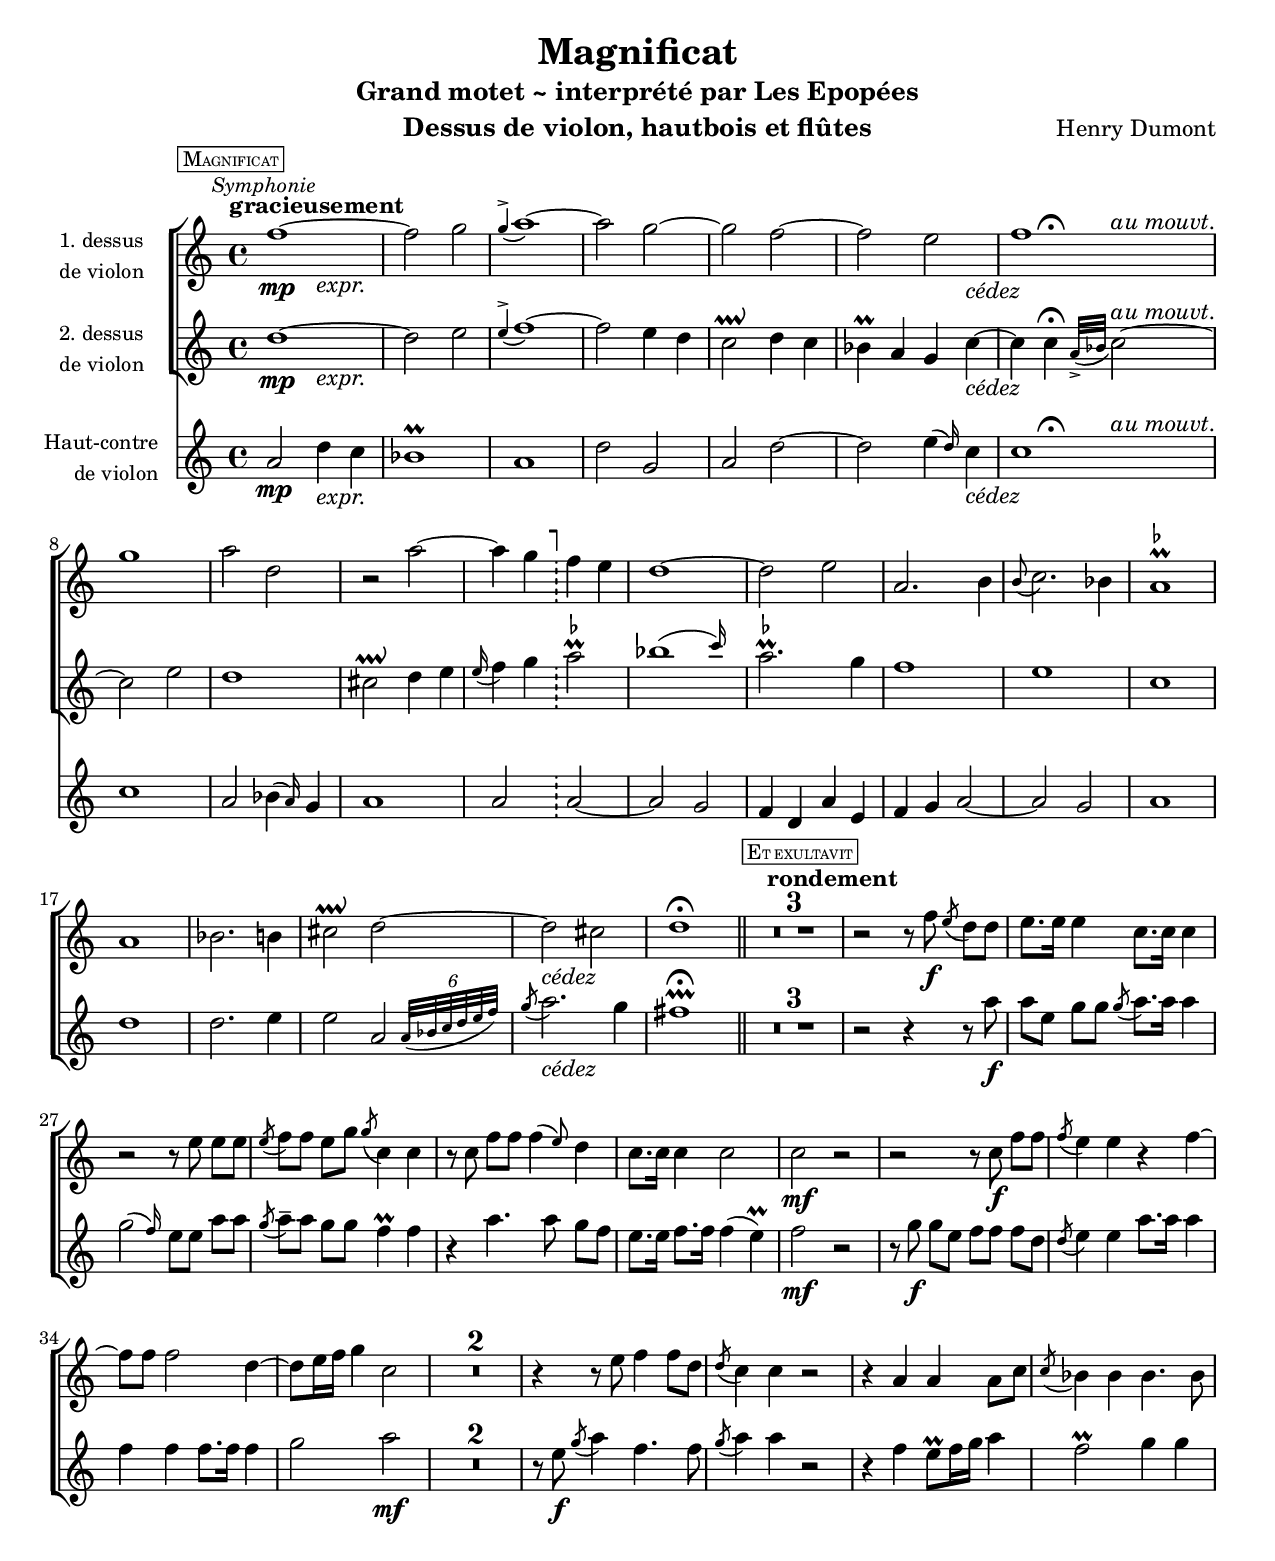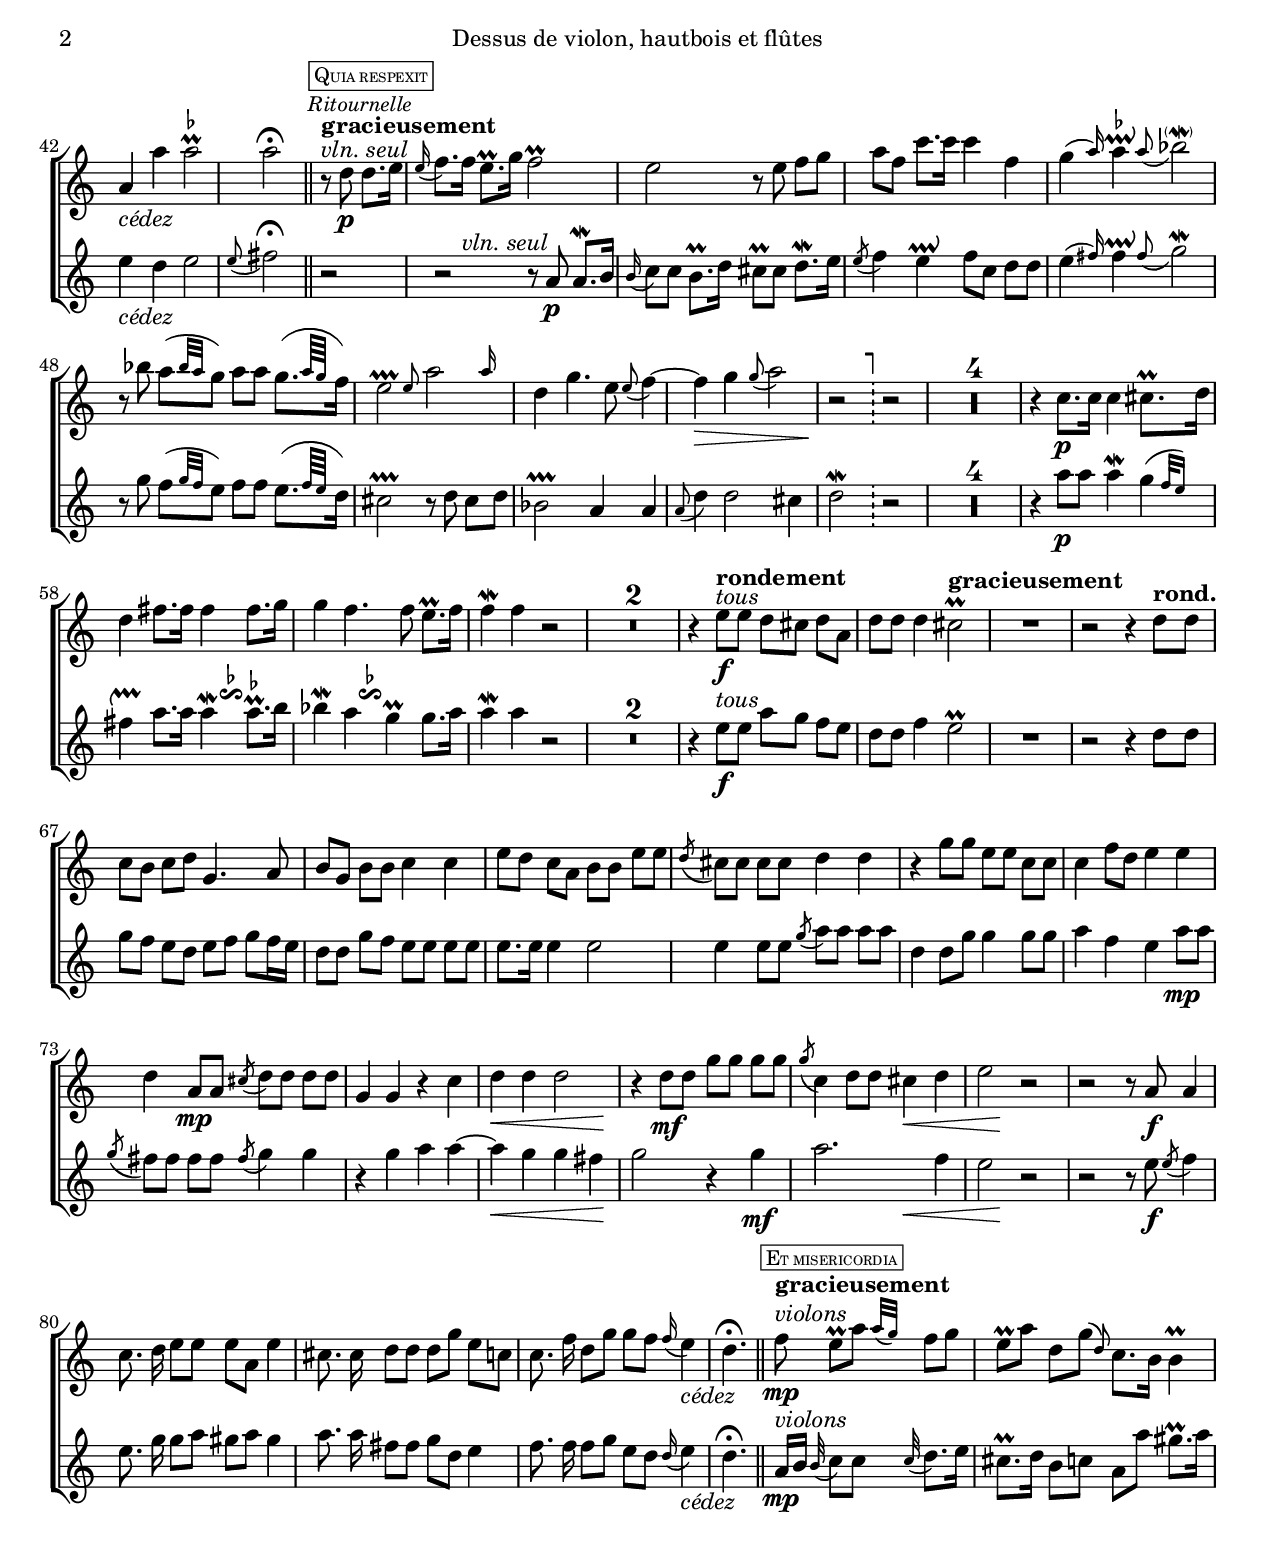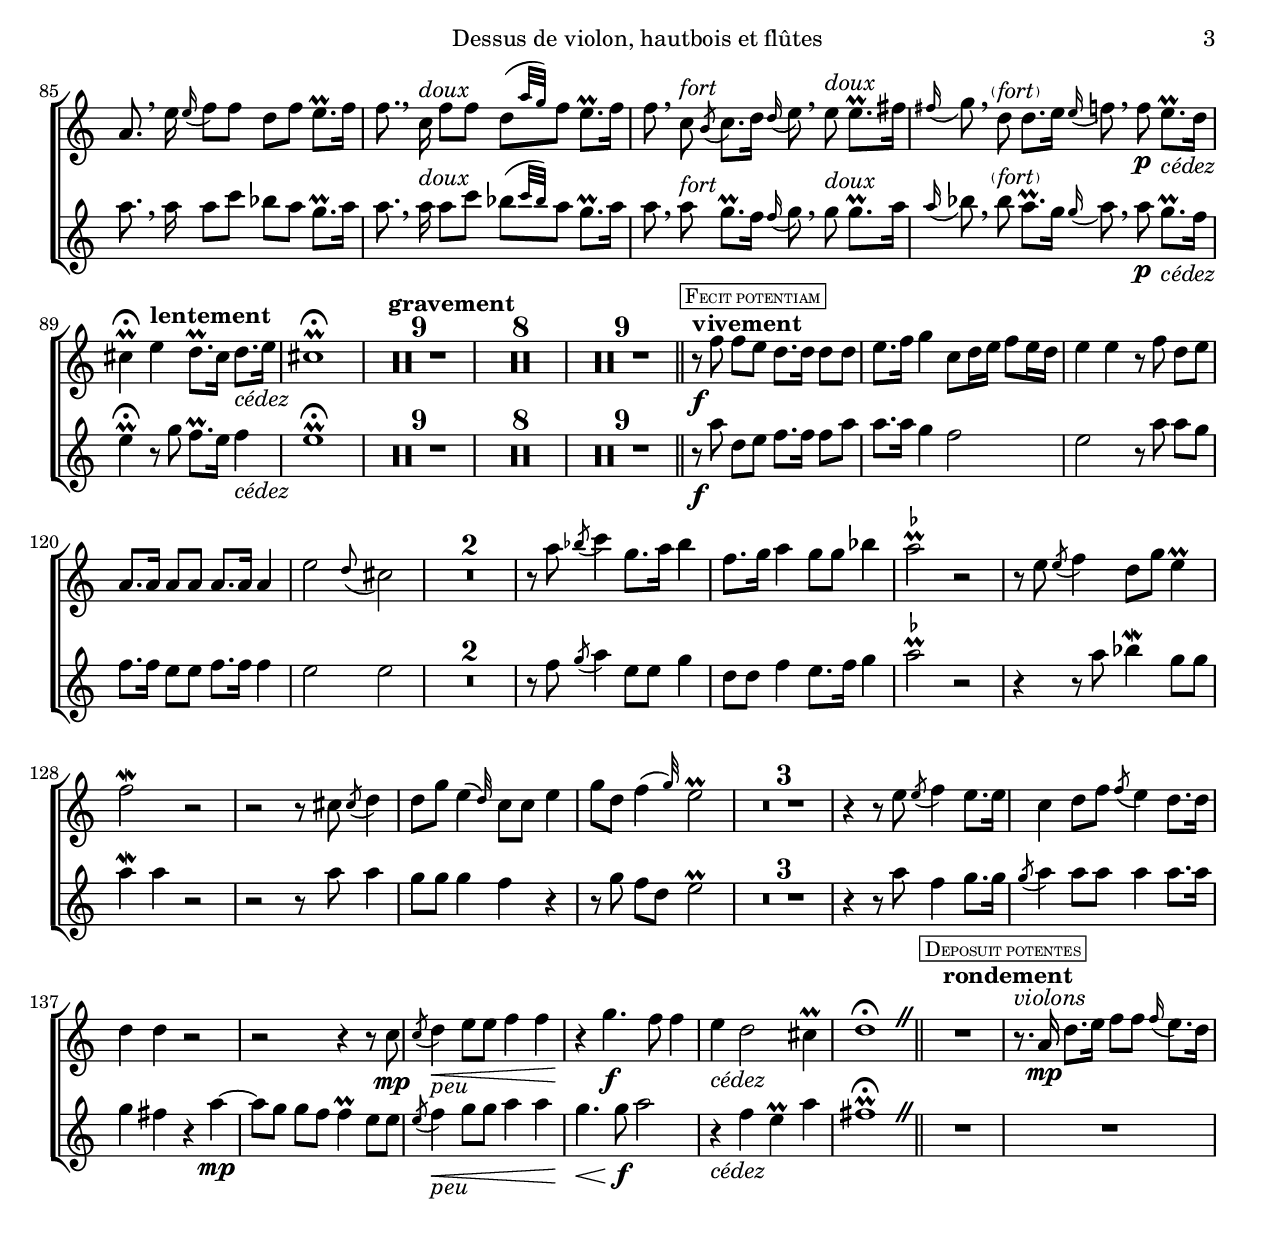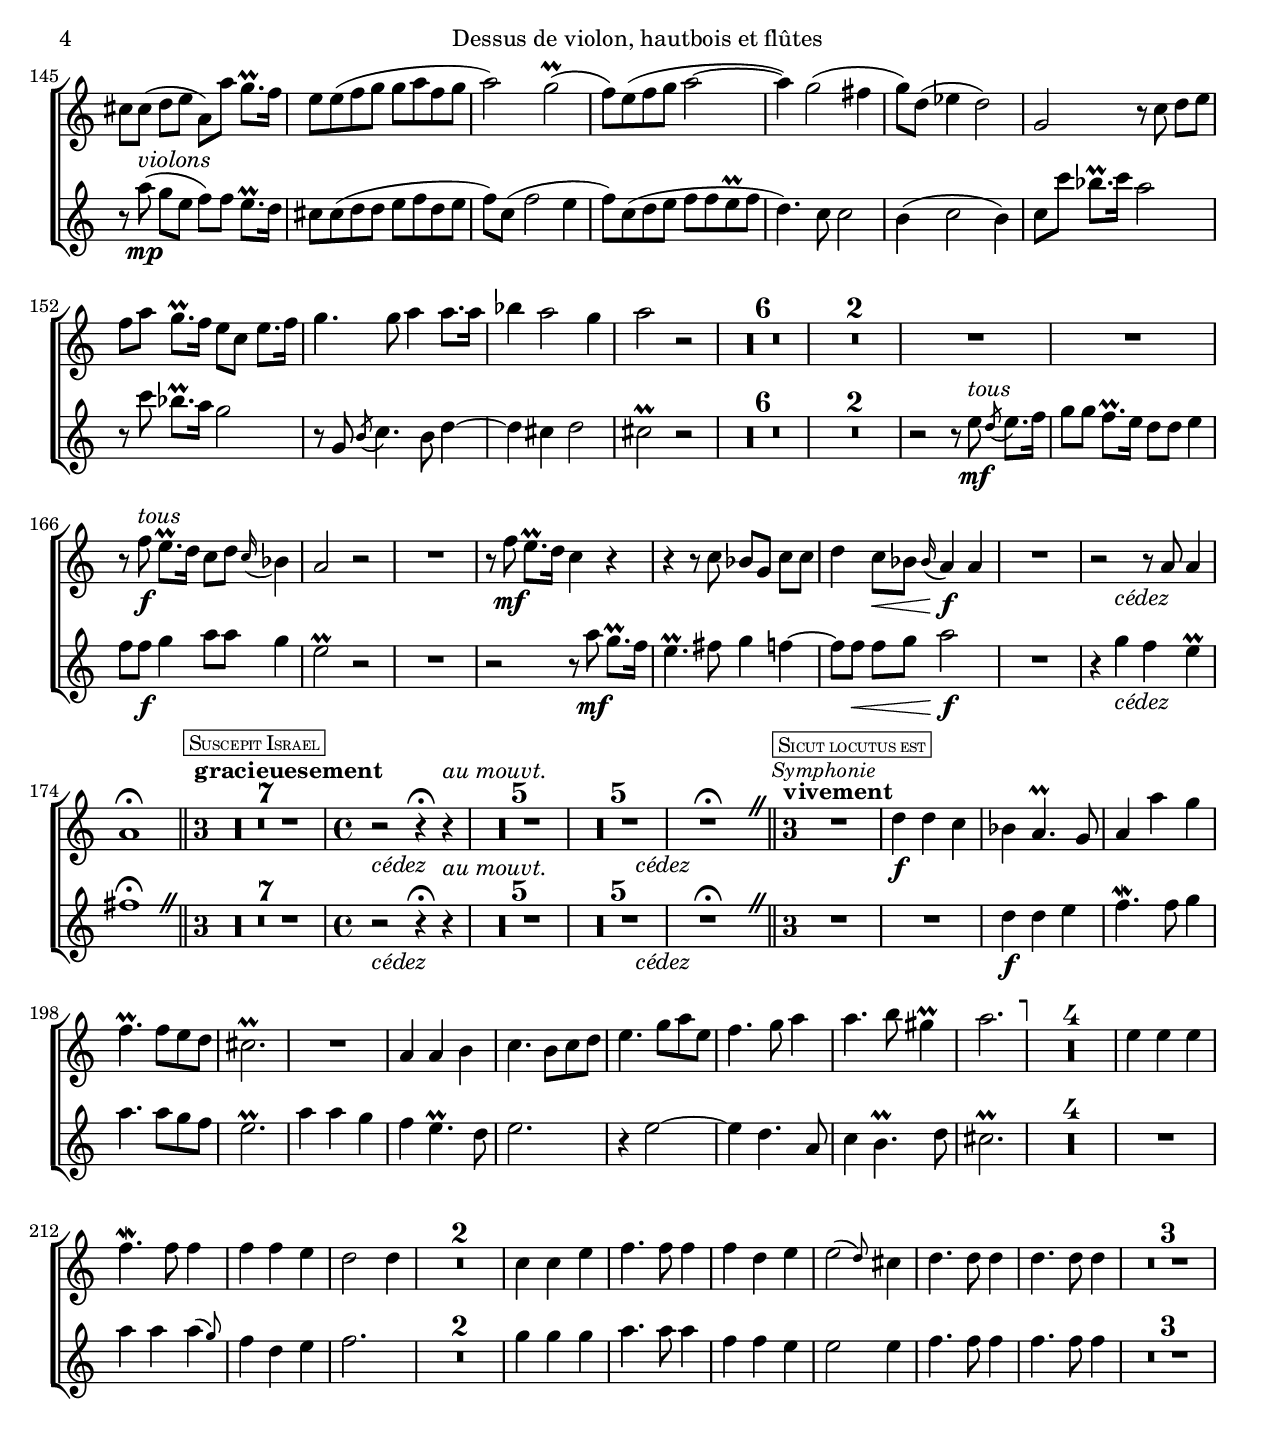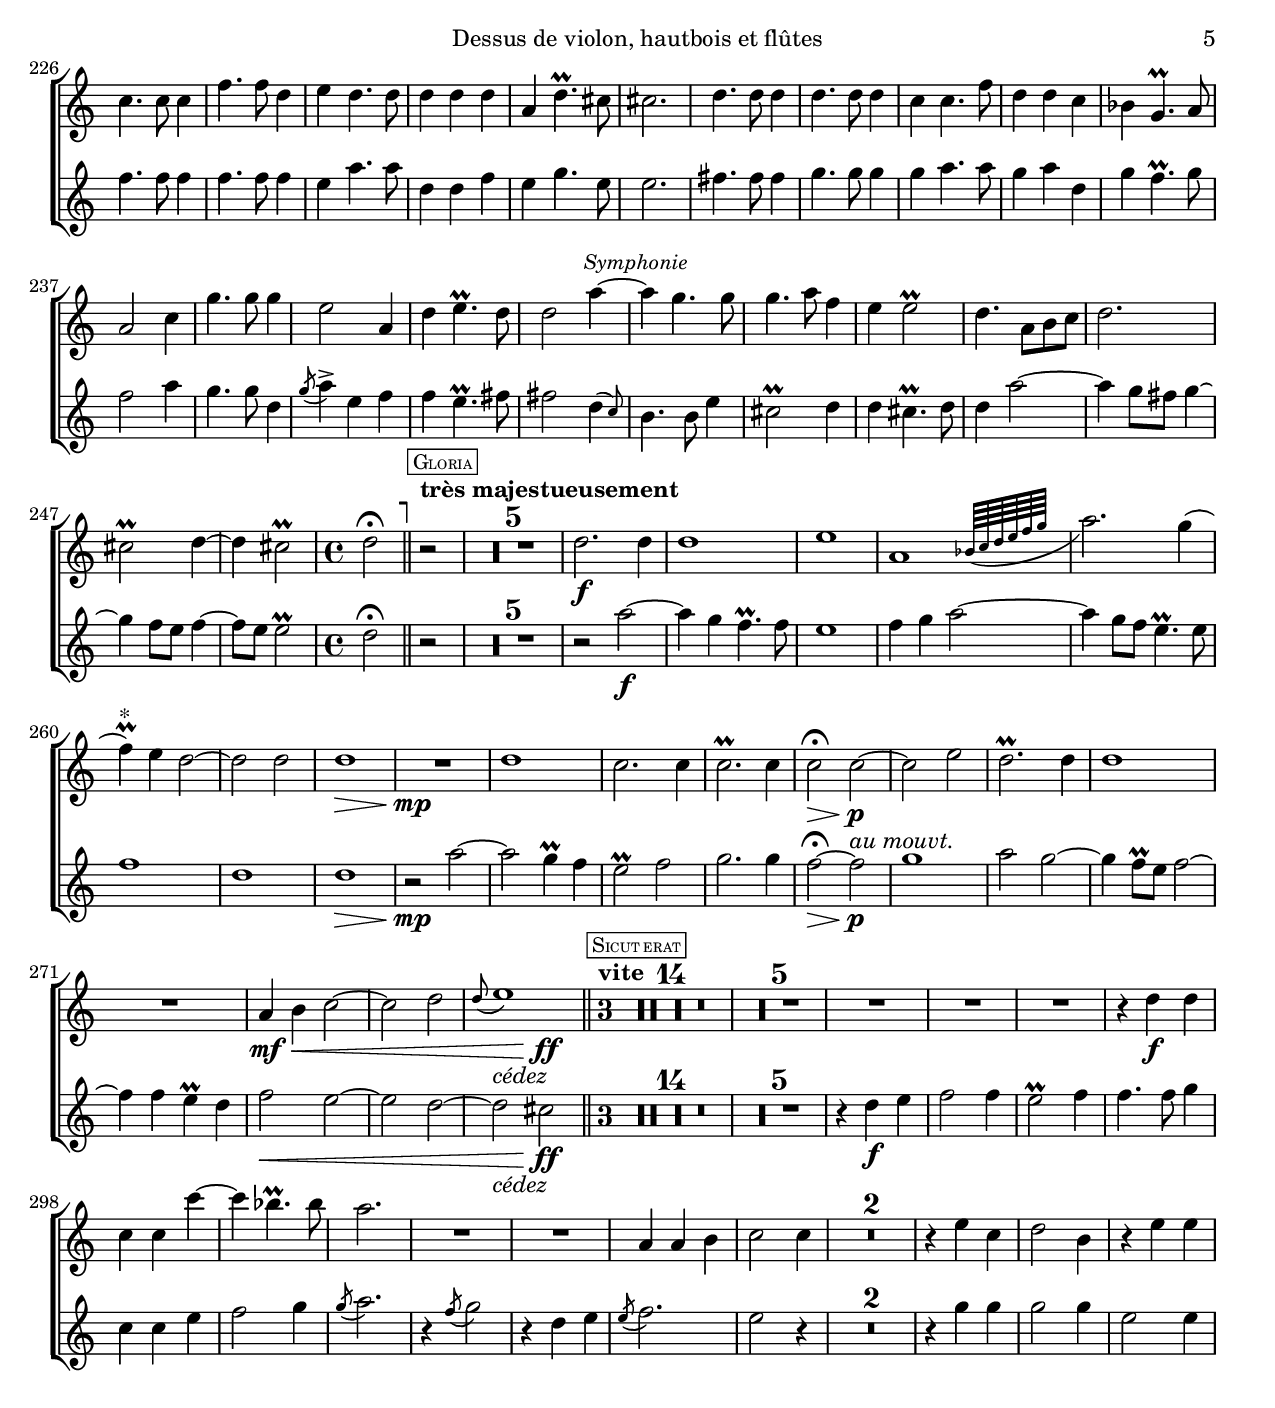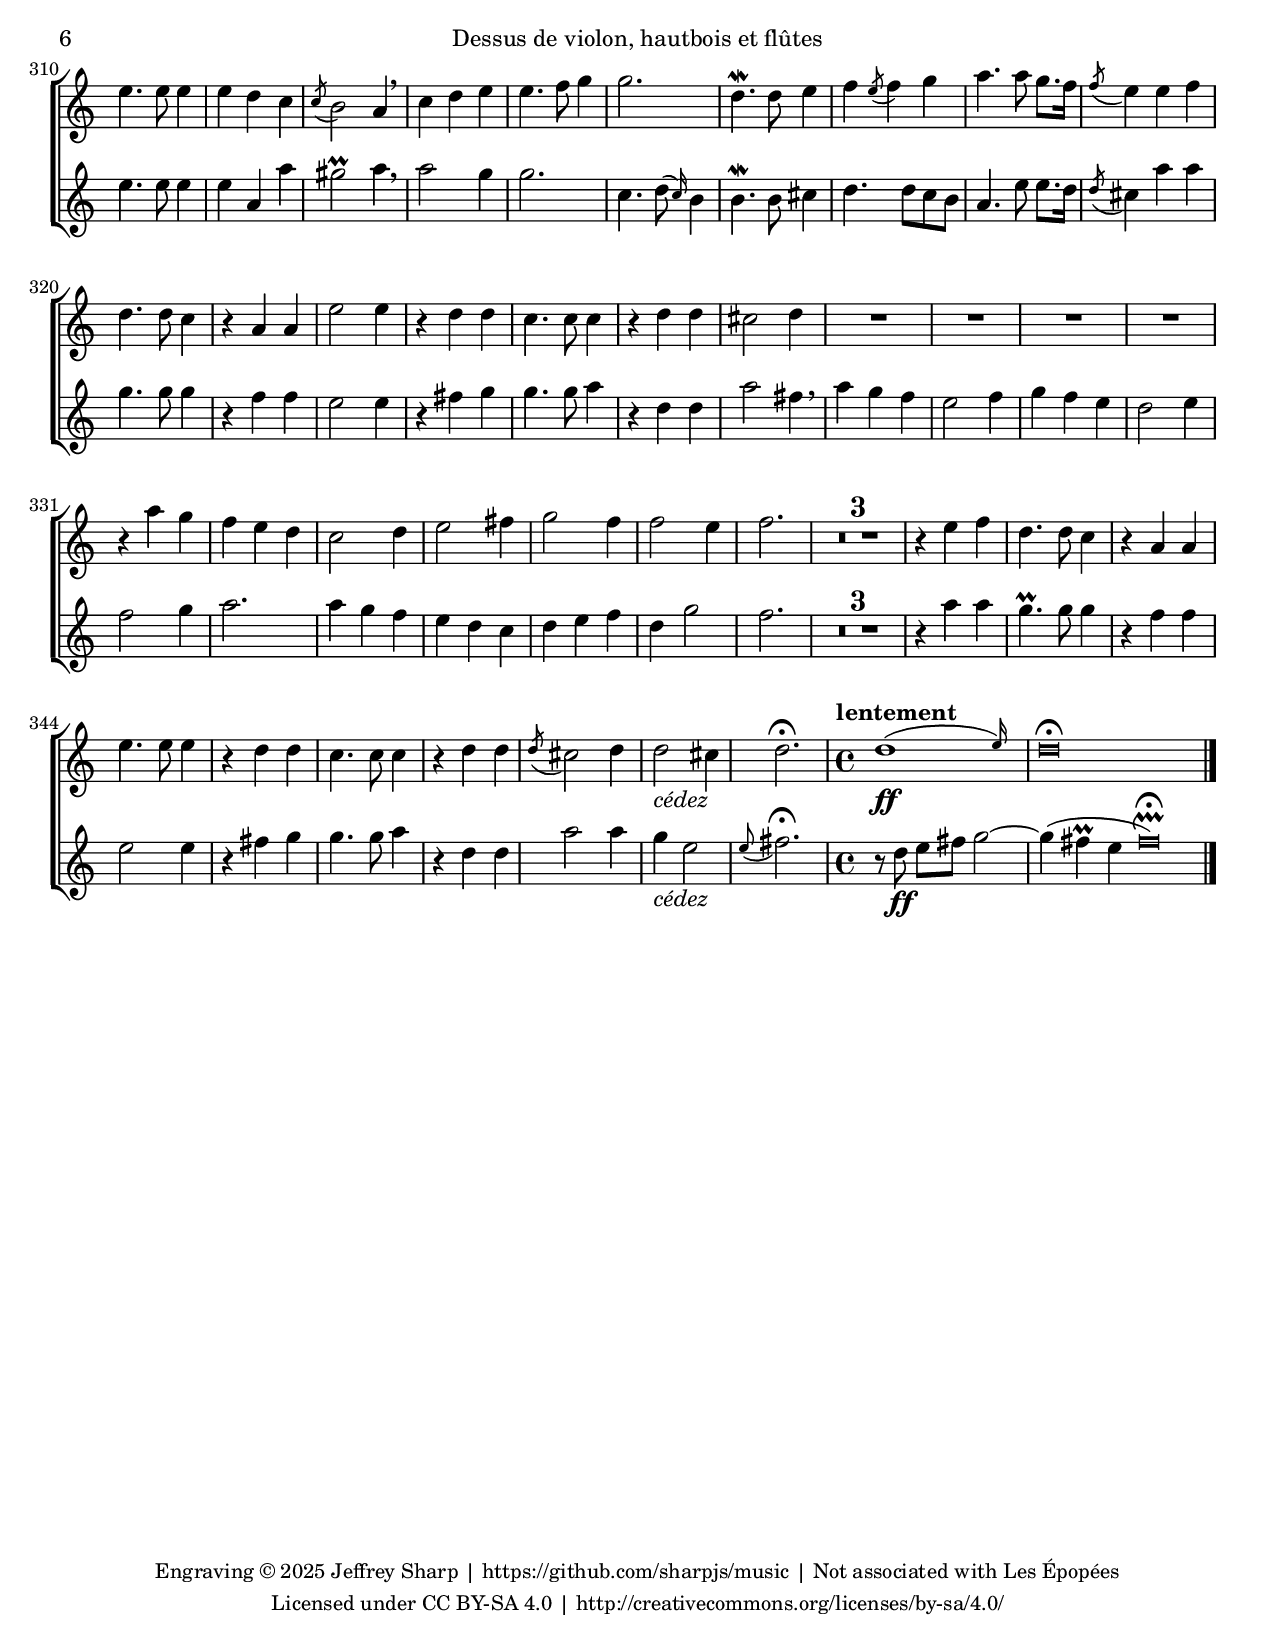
% Copyright Jeffrey Sharp
% SPDX-License-Identifier: CC-BY-SA-4.0

\version "2.24.4"
% Common LilyPond definitions - preferences, additions, aliases
%
% Copyright Jeffrey Sharp
% SPDX-License-Identifier: CC-BY-SA-4.0

% Defaults

\version "2.24.4"
\language "english" % note names

#(set-default-paper-size "letter")

\paper {
  ragged-bottom = ##t
}

\header {
  dedication = #f % header
  opus       = #f % unused due to placement
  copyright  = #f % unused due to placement
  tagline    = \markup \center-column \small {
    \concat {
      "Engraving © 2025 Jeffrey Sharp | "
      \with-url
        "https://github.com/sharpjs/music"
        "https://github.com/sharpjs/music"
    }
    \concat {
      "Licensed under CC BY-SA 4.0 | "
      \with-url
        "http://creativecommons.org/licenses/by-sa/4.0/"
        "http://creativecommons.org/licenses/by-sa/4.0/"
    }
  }
}

\layout {
  indent = 2.0\cm
  \context {
    \Score
    rehearsalMarkFormatter                    = #format-mark-box-alphabet
    \override InstrumentName.font-size        = -1
    \override InstrumentName.font-series      = #'medium
    \override SectionLabel.font-size          = -1
    \override SectionLabel.font-series        = #'medium
    \override SectionLabel.font-shape         = #'caps
    \override SystemStartBracket.extra-offset = #'(0.5 . 0)
    \override TextMark.font-size              = -1
    \compressEmptyMeasures
    % Overrides from defauls specified here
    % https://github.com/lilypond/lilypond/blob/master/scm/time-signature-settings.scm
    \overrideTimeSignatureSettings 4/4 1/4 1,1,1,1 #'()
    \overrideTimeSignatureSettings 2/2 1/4 1,1,1,1 #'()
  }
  \context {
    \Staff
    \RemoveAllEmptyStaves
  }
  \context {
    \Voice
    \override NoteHead.style                   = #'baroque
    \override MultiMeasureRest.space-increment =  0 % multi-measure rests same width
    \override MultiMeasureRest.expand-limit    = 19 % max number of measures in Kirchenpausen
  }
}

% Ornaments functions

% A slurred version of \afterGrace for chûte, accent/plainte
afterAppogiatura = #(define-music-function (main grace) (ly:music? ly:music?) #{
  \afterGrace { #main ( } { #grace ) }
#})

% A turn with accidental above; parameter supplies the accidental
turnAccidental = #(define-music-function (music) (ly:music?) #{
  \once \set suggestAccidentals = ##t
  \once \hideNotes #music \turn \noBeam
#})

% A reverse turn with accidental above; parameter supplies the accidental
reverseTurnAccidental = #(define-music-function (music) (ly:music?) #{
  \once \set suggestAccidentals = ##t
  \once \hideNotes #music \reverseturn \noBeam
#})

% Ornament aliases

gr  = #grace                  % -
ag  = #afterGrace             % -
ac  = #acciaccatura           % port-de-voix (rapide?)
ap  = #appoggiatura           % port-de-voix (en montant) / coulé (en descendant)
aap = #afterAppogiatura       % chûte

m   = #mordent                % pincé
um  = \prall ^ "*"            % pincé en montant [my notation]

tr  = #prall                  % tremblement
trr = #prallprall             % tremblement prolongé [my term]
atr = #lineprall              % tremblement appuyé
tru = #prallup                % tremblement et tour de gosier
trd = #pralldown              % tremblement et tour de gosier
utr = #upprall                % tour de gosier et tremblement
dtr = #downprall              % tour de gosier et tremblement

tu  = #turn                   % tour de gosier
ta  = #turnAccidental         % tour de gosier
rtu = #reverseturn            % tour de gosier
rta = #reverseTurnAccidental  % tour de gosier

uf  = ^ \markup { \hspace #0.4 \tiny \flat    }
un  = ^ \markup { \hspace #0.4 \tiny \natural }
us  = ^ \markup { \hspace #0.4 \tiny \sharp   }

% Other aliases

br = #breathe
ca = #caesura
fe = #fermata
nl = #break

ga = #startGroup
gz = #stopGroup
pa = #parenthesize

% Markup

% mi = #(define-scheme-function (s) (string?)
%   (markup #:italic mu)
% )

who = #(define-music-function (s) (string?) #{
  <> ^ \markup \italic #s
#})

am   = ^ \markup \italic "au mouvt."
ce   = _ \markup \italic "cédez"
doux = ^ \markup \italic "doux"
expr = _ \markup \italic "expr."
fort = ^ \markup \italic "fort"
ma   = _ \markup \italic "marque"
peu  = _ \markup \italic "peu"

% Section and phrase labels

% The built-in \sectionLabel
baseSectionLabel = #sectionLabel

% My preferred \sectionLabel
sectionLabel = #(define-music-function (s) (string?) #{
  \baseSectionLabel \markup \box \pad-markup #0.25 #s
#})

% Labeled subsection (e.g. "Symphonie" in French baroque)
phraseLabel = #(define-music-function (s) (string?) #{
  \tweak outside-staff-priority 1400 \textMark \markup \small \italic #s
#})

% End of labeled subsection (my notation)
endPhrase = \tweak extra-offset #'(-0.75 . 0) \textMark \markup \musicglyph "accordion.pull"

% Time signatures

% The built-in \time
timeDefault = #time

% A single-digit \time
timeSingle = #(define-music-function (n) (fraction?) #{
  \once \override Staff.TimeSignature.style = #'single-digit
  \timeDefault #n
#})

% A smart \time - single-digit for */4 except 4/4; default for others
time = #(define-music-function (n) (fraction?)
  (if (and (= 4 (cdr n)) (not (= 4 (car n))))
    (timeSingle  n) ; single-digit for */4 except 4/4
    (timeDefault n) ; default for others
  )
)


\header {
  dedication = #f % "Header"
  title      = "Magnificat"
  subtitle   = "Grand motet ~ interprété par Les Epopées"
  composer   = "Henry Dumont"
  opus       = #f % unused due to placement
  instrument = "Dessus de violon, hautbois et flûtes"
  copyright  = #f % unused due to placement
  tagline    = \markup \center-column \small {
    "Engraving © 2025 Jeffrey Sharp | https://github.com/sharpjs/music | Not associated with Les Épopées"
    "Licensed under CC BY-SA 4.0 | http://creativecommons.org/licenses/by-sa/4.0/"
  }
}

\new Score <<
  \new ChoirStaff <<

    \new Staff = "1dv" \with {
      instrumentName = \markup \right-column { "1. dessus" "de violon" }
    }
    \relative c'' {
      \sectionLabel "Magnificat"
      \phraseLabel "Symphonie"
      \tempo "gracieusement"
      \time 4/4

      \after 2 \expr f1~\mp | f2 g | \ap g4^> a1~ | a2
      g~ | g f~ | f \after 4\ce e | \after 4 \fe \after 2\am f1
      g1 | a2 d, | r a'~ | a4 g \bar "!" \endPhrase f e |

      d1~ | d2 e | a,2. b4 | \ap b8 c2. bf4 | a1\tr\uf |
      a | bf2. b4 | cs2\tru d2~ | d\ce cs | d1\fe |

      \section
      \sectionLabel "Et exultavit"
      \tempo "rondement"

      R1*3 |
      r2 r8 f8\f \ac e d d | e8. e16 e4 c8. c16 c4 |
      r2 r8 e e e | \ac e f f e g \ac g c,4 c |
      r8 c f f \aap f4 e8 d4 | c8. c16 c4 c2 | c2\mf r2 |

      r2 r8 c\f f f | \ac f e4 e r f~ |
      f8 f f2 d4~ | d8 e16 f g4 c,2 |

      R1*2 |
      r4 r8 e f4 f8 d | \ac d c4 c r2 |
      r4 a a a8 c | \ac c bf4 bf bf4. bf8 | a4\ce a' a2\tr\uf | a2\fe

      \section
      \sectionLabel "Quia respexit"
      \phraseLabel "Ritournelle"
      \tempo "gracieusement"

      \who "vln. seul"
      r8 d,\p d8. e16 | \ap e f8. f16 e8.\tr g16 f2\tr | e2
      r8 e8 f g | a f c'8. c16 c4 f, | \aap g a16 a4\tru\uf \ap a8 bf2 \pa\m |
      r8 bf \ag a[( { bf32 a } g8)] a a \ag g8.[( { a64 g } f16)] | \ag e2\trr e8
      \ag a2 a16 | d,4 g4. e8 \ap e f4~ | f\> g \ap g8 a2 | <>\! r2 \endPhrase \bar "!"

      r | R1*4 | r4 

      c,8.\p c16 c4 cs8.\tr d16 | d4
      fs8. fs16 fs4 fs8. g16 | g4
      f4. f8 e8.\tr f16 | f4\m f

      r2 | R1*2 | r4 

      \tempo "rondement"
      \who "tous"
      e8\f e d cs d a | d d d4

      \tempo "gracieusement"
      cs2\tr | R1 | r2 r4

      \tempo "rond."
      d8 d | c b c d g,4. a8 | b g b b c4 c | e8 d c a b b e e |
      \ac d cs cs cs cs d4 d | r g8 g e e c c | c4 f8 d e4
      e | d a8\mp a \ac cs d d d d | g,4 g r c | d\< d \after 4 \! d2 |
      r4 d8\mf d g g g g | \ac g c,4 d8 d cs4\< d | \after 4 \! e2

      r2 | r r8 a,8\f a4 | \ag c8. s \noBeam
      d16 e8 e e a, e'4 | \ag cs8. s \noBeam
      cs16 d8 d d g e c | \ag c8. s \noBeam
      f16 d8 g g f \ap f16 e4\ce | d4.\fe

      \section
      \sectionLabel "Et misericordia"
      \tempo "gracieusement"

      \who "violons"
      f8\mp e\tr \ag a { a32( g) } f8 g | e\tr
      a d, \aap g d c8. b16 b4\tr | a8. \br
      e'16 \ap e f8 f d f e8.\tr f16 | f8. \br
      c16\doux f8 f \aap d[ { a'32 g } f8] e8.\tr f16 | f8 \br
      c\fort \ac b c8. d16 \ap d e8 \br
      e\doux e8.\tr fs16 | \ap fs g8 \br
      d\pa\fort d8. e16 \ap e f8 \br
      f\p e8.\tr\ce d16 | cs4\tr\fe

      \tempo "lentement"
      e d8.\tr cs16 d8.\ce e16 | cs1\tr\fe |

      \tempo "gravement"
      R1*9 | R1*8 | R1*9 |

      \section
      \sectionLabel "Fecit potentiam"
      \tempo "vivement"

      r8\f f f e d8. d16 d8 d | e8. f16 g4 c,8 d16 e f8 e16 d | e4 e
      r8 f d e | a,8. a16 a8 a a8. a16 a4 | e'2 \ap d8 cs2 |

      R1*2 | r8

      a' \ac bf8 c4 g8. a16 bf4 | f8. g16 a4 g8 g bf4 | a2\tr\uf
      r | r8 e \ac e8 f4 d8 g e4\tr | f2\m

      r | r2 r8

      cs \ac cs8 d4 | d8 g \ag e4( d32) c8 c e4 | g8 d \ag f4( g32) e2\tr |

      R1*3 | r4 r8

      e \ac e8 f4 e8. e16 | c4 d8 f \ac f8 e4 d8. d16 | d4 d

      r2 | r2 r4 r8
      c\mp | \ac c8 d4 \peu\< e8 e f4 f |
      r4\! g4.\f f8 f4 | e\ce d2 cs4\tr | d1\fe\ca |

      \section
      \sectionLabel "Deposuit potentes"
      \tempo "rondement"

      R1 |

      \who "violons"
      r8. a16\mp d8. e16 f8 f \ap f16 e8. d16 | cs8
      cs( d e a,) a' g8.\tr f16 | e8[ e( f g] g[ a f g] | a2) g(\tr | f8[)
      e( f g] a2~ | a4) g2( fs4 | g8) d( ef4 d2) |

      g, r8 c d e | f a g8.\tr f16 e8 c e8. f16 |
      g4. g8 a4 a8. a16 | bf4 a2 g4 | a2

      r | R1*6 | R1*4 | r8

      \who "tous"
      f\f e8.\tr d16 c8 d \ap c16 bf4 | a2

      r | R1 | r8

      f'\mf e8.\tr d16 c4 r | r
      r8 c bf g c c | d4 c8\< bf \ap bf16 a4\f a |

      R1 | \after 4 \ce r2 r8 a a4 | a1\fe |

      \section
      \sectionLabel "Suscepit Israel"
      \tempo "gracieuesement"

      \time 3/4
      R2.*7
      \time 4/4
      r2\ce r4\fe r4\am | R1*5 | R1*5 |
      <> \tweak extra-offset #'(-5 . 0) \ce R1\fe\ca |

      \section
      \sectionLabel "Sicut locutus est"
      \phraseLabel "Symphonie"

      \tempo "vivement"
      \time 3/4
      R2. | d4\f d c | bf a4.\tr g8 | a4 a' g | f4.\tr f8 e d | cs2.\tr |
      R2. | a4 a b | c4. b8 c d | e4. g8 a e | f4. g8 a4 | a4. b8 gs4\tr | a2.
      \endPhrase

      R2.*4 | e4 e e | f4.\m f8 f4 | f f e | d2 d4 |
      R2.*2 | c4 c e | f4. f8 f4 | f d e | \ag e2( d8) cs4 |

      d4. d8 d4 | d4. d8 d4 | R2.*3
      c4. c8 c4 | f4. f8 d4 | e d4. d8 | d4 d d | a d4.\tr cs8 | cs2. |

      d4. d8 d4 | d4. d8 d4 | c c4. f8 | d4 d c | bf g4.\tr a8 | a2
      c4 | g'4. g8 g4 | e2 a,4 | d e4.\tr d8 | d2

      \phraseLabel "Symphonie"
      a'4~ | a4 g4. g8 | g4. a8 f4 | e e2\tr | d4.
      a8 b c | d2. | cs2\tr d4~ | d4 cs2\tr | \time 4/4 d2\fe
      \endPhrase 

      \section
      \sectionLabel "Gloria"
      \tempo "très majestueusement"

      r2 | R1*5 |
      d2.\f d4 | d1 | e |
      \ag a, { bf64( c d e f g } | a2.) g4( | f)\um e d2~ | d d | d1 \> <>\mp |
      R1 | d | c2. c4 | c2.\tr c4 | c2\fe\>
      c~\p | c e | d2.\tr d4 | d1 |
      R1 | a4\mf\< b c2~ | c d | \ap d8 \after 2 \ff e1\ce

      \section
      \sectionLabel "Sicut erat"
      \tempo "vite"
      \time 3/4

      R2.*14 | R2.*5 |

      R2.*3 | r4 d\f d | c c c'~ | c bf4.\tr bf8 | a2. |
      R2.*2 | a,4 a b | c2 c4 |
      R2.*2 |

      r4 e c | d2 b4 | r e e | e4. e8 e4 | e d c | \ac c8 b2 a4 \br |

      c d e | e4. f8 g4 | g2. | d4.\m d8 e4 | f \ac e8 f4 g | a4. a8 g8. f16 |

      \ac f8 e4 e f | d4. d8 c4 | r a a | e'2 e4 |
      r d d | c4. c8 c4 | r d d | cs2 d4 |

      R2.*4 | r4 a' g | f e d |
      c2 d4 | e2 fs4 | g2 f4 | f2 e4 | f2. |

      R2.*3 |

      r4 e f | d4. d8 c4 | r a a | e'4. e8 e4 |
      r d d | c4. c8 c4 | r d d | \ac d8 cs2 d4 |
      d2\ce cs4 | d2.\fe |

      \tempo lentement
      \time 4/4

      \aap d1\ff e16 | d\breve\fe \skip 4*3 |

      \fine
    }

    \new Staff = "2dv" \with {
      instrumentName = \markup \right-column { "2. dessus" "de violon" }
    }
    \relative c'' {
      \time 4/4

      \after 2\expr d1~\mp | d2 e | \ap e4^> f1~ | f2
      e4 d | c2\tru d4 c | bf\tr a g c~\ce | c c\fe
      \ap { a32-> bf } c2\am~ | c e | d1 | cs2\tru d4 e | \ap e16 f4 g a2\tr\uf |

      \ag bf1( c16) | a2.\tr\uf g4 | f1 | e1 | c1 |
      d1 | d2. e4 | e2 \ag a, \tuplet 6/4 { a32( bf c d e f) } |
      \ac g8 a2.\ce g4 | fs1\trr\fe |

      \section
      \sectionLabel "Et exultavit"
      \tempo "rondement"

      R1*3 |
      r2 r4 r8 a8\f | a e g g \ac g8 a8. a16 a4 |
      \ag g2( f16) e8 e a a | \ac g a-- a g g f4\tr f |
      r a4. a8 g f | e8. e16 f8. f16 f4( e)\tr | f2\mf r2 |

      r8 g\f g e f f f d | \ac d8 e4 e a8. a16 a4 |
      f f f8. f16 f4 | g2 a\mf |

      R1*2 |
      r8 e\f \ac g a4 f4. f8 | \ac g a4 a r2 |
      r4 f e8\tr f16 g a4 | f2\tr g4 g | e\ce d e2 | \ap e8 fs2\fe

      \section
      \sectionLabel "Quia respexit"
      \tempo "gracieusement"

      r2 |
      \after 8. \who "vln. seul"
      r2 r8 a,\p a8.\m b16 | \ap b c8 c b8.\tr d16 cs8\tr
      cs d8.\m e16 | \ac e8 f4 e\tru f8 c d d | \aap e4 fs16 fs4\tru \ap fs8 g2\m |
      r8 g \ag f[( {g32 f} e8)] f f \ag e8.[( { f64 e } d16)] | cs2\trr
      r8 d cs d | bf2\trr a4 a | \ap a8 d4 d2 cs4 | d2\m \bar "!"

      r2 | R1*4 | r4

      a'8\p a a4\m \aap g { f32 e16 } | fs4\utr
      a8. a16 \after 8 \rta bf!8 a4\m a8.\tr\uf bf16 | bf4\m
      \after 8 \rta bf!8 a4 g\tr g8. a16 | a4\m a

      r2 | R1*2 | r4

      \tempo "rondement"
      \who "tous"
      e8\f e a g f e | d d f4
      
      \tempo "gracieusement"
      e2\tr | R1 | r2 r4

      \tempo "rond."
      d8 d | g f e d e f g f16 e | d8 d g f e e e e | e8. e16 e4 e2 | e4
      e8 e \ac g a a a a | d,4 d8 g g4 g8 g | a4 f e
      a8\mp a | \ac g fs8 fs fs fs \ac fs g4 g | r4 g a a~ | a\< g g fs\! | g2
      r4 g\mf | \after 2 \< a2. f4 | \after 4 \! e2

      r | r r8 e\f \ac e f4 | e8. \noBeam
      g16 g8 a gs a gs4 | a8. \noBeam
      a16 fs8 fs g d e4 | f8. \noBeam
      f16 f8 g e d \ap d16 e4\ce | d4.\fe

      \section 
      \sectionLabel "Et misericordia"
      \tempo "gracieusement"

      \who "violons"
      a16\mp b \ap b32 c8 c \ap c32 d8. e16 | cs8.\tr
      d16 b8 c a a' gs8.\tr a16 | a8. \br
      a16 a8 c bf a g8.\tr a16 | a8. \br
      a16\doux a8 c \aap bf[ { c32 bf } a8] g8.\tr a16 | a8 \br
      a8\fort g8.\tr f16 \ap f g8 \br
      g\doux g8.\tr a16 | \ap a bf8 \br
      bf8\pa\fort a8.\tr g16 \ap g a8 \br
      a\p g8.\tr\ce f16 | e4\tr\fe

      \tempo "lentement"
      r8 g f8.\tr e16 f4\ce | e1\tr\fe |

      \tempo "gravement"
      R1*9 | R1*8 | R1*9 |

      \section
      \sectionLabel "Fecit potentiam"
      \tempo "vivement"

      r8\f a d, e f8. f16 f8 a | a8. a16 g4 f2 | e2
      r8 a a g | f8. f16 e8 e f8. f16 f4 | e2 e |

      R1*2 r8

      f \ac g a4 e8 e g4 | d8 d f4 e8. f16 g4 | a2\tr\uf
      r | r4 r8 a bf4\m g8 g | a4\m a

      r2 | r r8

      a a4 | g8 g g4 f r | r8 g f8 d e2\tr |

      R1*3 | r4 r8

      a f4 g8. g16 | \ac g8 a4 a8 a a4 a8. a16 | g4 fs

      r a~\mp | a8 g g f f4\tr
      e8 e | \ac e8 f4 \peu\< g8 g a4 a |
      g4.\< g8\f a2 | r4\ce f e\tr a | fs1\tr\fe\ca |

      \section
      \sectionLabel "Deposuit potentes"
      \tempo "rondement"

      R1*2 | r8

      \who "violons"
      a\mp( g e f) f e8.\tr d16 | cs8[ cs( d d] e[ f d e] | f) c( f2 e4 | f8[)
      c( d e] f[ f e\tr f] | d4.) c8 c2 | b4( c2 b4) |

      c8 c' bf8.\tr c16 a2 | r8 c bf8.\tr a16 g2 |
      r8 g, \ac b c4. b8 d4~ | d cs d2 | cs2\tr

      r | R1*6 | R1*2 | r2 r8

      \who "tous"
      e\mf \ac d8 e8. f16 | g8 g f8.\tr e16 d8 d e4 | f8
      f\f g4 a8 a g4 | e2\tr

      r2 | R1 | r2 r8

      a\mf g8.\tr f16 | e4.\tr fs8 g4 f~ | f8 f\< f g a2\f |

      R1 | r4 g\ce f e\tr | fs1\fe\ca |

      \section
      \sectionLabel "Suscepit Israel"
      \tempo "gracieuesement"

      \time 3/4
      R2.*7
      \time 4/4
      r2\ce r4\fe r4\am | R1*5 | R1*5 |
      <> \tweak extra-offset #'(-5 . 0) \ce R1\fe\ca |

      \section
      \sectionLabel "Sicut locutus est"
      \time 3/4

      R2.*2 | d4\f d e | f4.\m f8 g4 | a4. a8 g f | e2.\tr |
      a4 a g | f e4.\tr d8 | e2. | r4 e2~ | e4 d4. a8 | c4 b4.\tr d8 | cs2.\tr

      R2.*5 | a'4 a \aap a g8 | f4 d e | f2. |
      R2.*2 | g4 g g | a4. a8 a4 | f f e | e2 e4 |

      f4. f8 f4 | f4. f8 f4 | R2.*3
      f4. f8 f4 | f4. f8 f4 | e a4. a8 | d,4 d f | e g4. e8 | e2. |

      fs4. fs8 fs4 | g4. g8 g4 | g a4. a8 | g4 a d, | g f4.\tr g8 | f2
      a4 | g4. g8 d4 | \ac g8 a4-> e f | f e4.\tr fs8 | fs2

      %phraseLabel "Symphonie"
      \aap d4 c8 | b4. b8 e4 | cs2\tr d4 | d cs4.\tr d8 | d4
      a'2~ | a4 g8 fs g4~ | g f8 e f4~ | f8 e8 e2\tr | \time 4/4 d2\fe
      %endPhrase

      \section
      \sectionLabel "Gloria"
      \tempo "très majestueusement"
      
      r2 | R1*5 |
      r2 a'~\f | a4 g4 f4.\tr f8 | e1 |
      f4 g a2~ | a4 g8 f e4.\tr e8 | f1 | d | d\> <>\mp |
      r2 a'2~ | a g4\tr f | e2\tr f | g2. g4 | f2~\fe\>
      f\am\p | g1 | a2 g~ | g4 f8\tr e f2~ | f4
      f e\tr d | f2\< e~ | e d~ | d\ce cs\ff | 

      \section
      \sectionLabel "Sicut erat"
      \tempo "vite"
      \time 3/4

      R2.*14 | R2.*5 |

      r4 d\f e | f2 f4 | e2\tr f4 | f4. f8 g4 | c, c e | f2 g4 | \ac g8 a2. |
      r4 \ac f8 g2 | r4 d e | \ac e8 f2. | e2 r4 |
      R2.*2 |

      r4 g g | g2 g4 | e2 e4 | e4. e8 e4 | e a, a' | gs2\tr a4 \br |

      a2 g4 | g2. | c,4. \ag d8( c16) b4 | b4.\m b8 cs4 | d4. d8 c b | a4. e'8 e8. d16 |

      \ac d8 cs4 a' a | g4. g8 g4 | r f f | e2 e4 |
      r4 fs g | g4. g8 a4 | r d, d | a'2 fs4 \br |

      a g f | e2 f4 | g f e | d2 e4 | f2 g4 | a2. | 
      a4 g f | e d c | d e f | d g2 | f2. |

      R2.*3 |

      r4 a a | g4.\tr g8 g4 | r f f | e2 e4 |
      r fs g | g4. g8 a4 | r d, d | a'2 a4 |
      g\ce e2 | \ap e8 fs2.\fe |

      \tempo lentement
      \time 4/4

      r8 d\ff e fs g2~ | \cadenzaOn g4( fs\tr e \cadenzaOff fs\breve\utr\fe) |

      \fine
    }

  >> % ChoirStaff

  \new Staff = "hcv" \with {
    instrumentName = \markup \right-column { "Haut-contre" "de violon" }
  }
  \relative c'' {
    \time 4/4

    a2\mp d4\expr c | bf1\tr | a |
    d2 g, | a d~ | d \ag e4( d16) c4\ce | \after 4 \fe \after 2\am c1 |
    c | a2 \ag bf4( a16) g4 | a1 | a2
    a~ | a g | f4 d a' e | f g a2~ | a g2 | a1 |
    %r2 d | d2. % g,4~ | g f8 e f4 a | a1\ce | a \fe |
    %... This staff is a pseudo-ossia at the 
  }

>> % Score
